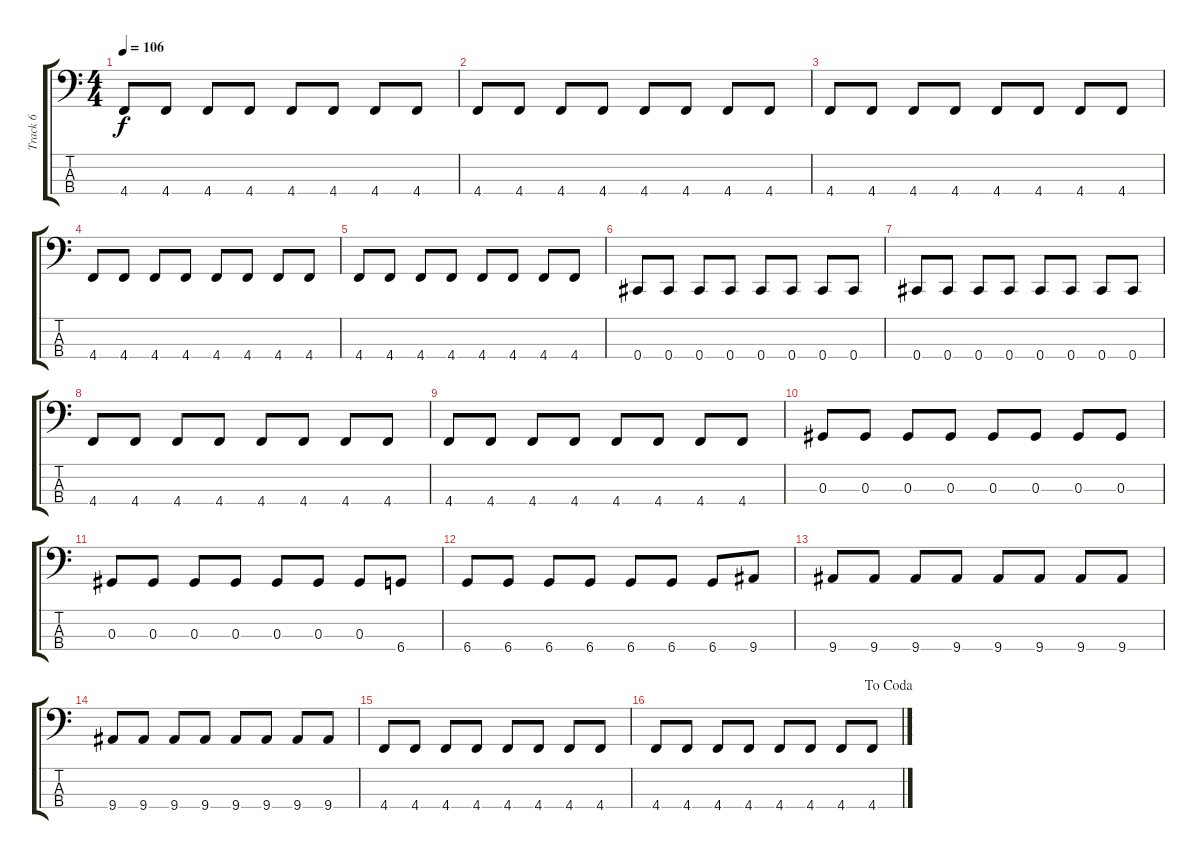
\track ("Track 6" "Track 6") {instrument electricbassfinger}
\staff {score tabs}
\tuning (Gb2 Db2 Ab1 Db1) {hide}
\ts (4 4)
\tempo 106
\clef f4
\ks c
4.4.8{dy f} 4.4.8 4.4.8 4.4.8 4.4.8 4.4.8 4.4.8 4.4.8 |
4.4.8 4.4.8 4.4.8 4.4.8 4.4.8 4.4.8 4.4.8 4.4.8 |
4.4.8 4.4.8 4.4.8 4.4.8 4.4.8 4.4.8 4.4.8 4.4.8 |
4.4.8 4.4.8 4.4.8 4.4.8 4.4.8 4.4.8 4.4.8 4.4.8 |
4.4.8 4.4.8 4.4.8 4.4.8 4.4.8 4.4.8 4.4.8 4.4.8 |
0.4.8 0.4.8 0.4.8 0.4.8 0.4.8 0.4.8 0.4.8 0.4.8 |
0.4.8 0.4.8 0.4.8 0.4.8 0.4.8 0.4.8 0.4.8 0.4.8 |
4.4.8 4.4.8 4.4.8 4.4.8 4.4.8 4.4.8 4.4.8 4.4.8 |
4.4.8 4.4.8 4.4.8 4.4.8 4.4.8 4.4.8 4.4.8 4.4.8 |
0.3.8 0.3.8 0.3.8 0.3.8 0.3.8 0.3.8 0.3.8 0.3.8 |
0.3.8 0.3.8 0.3.8 0.3.8 0.3.8 0.3.8 0.3.8 6.4.8 |
6.4.8 6.4.8 6.4.8 6.4.8 6.4.8 6.4.8 6.4.8 9.4.8 |
9.4.8 9.4.8 9.4.8 9.4.8 9.4.8 9.4.8 9.4.8 9.4.8 |
9.4.8 9.4.8 9.4.8 9.4.8 9.4.8 9.4.8 9.4.8 9.4.8 |
4.4.8 4.4.8 4.4.8 4.4.8 4.4.8 4.4.8 4.4.8 4.4.8 |
\jump dacoda
4.4.8 4.4.8 4.4.8 4.4.8 4.4.8 4.4.8 4.4.8 4.4.8
